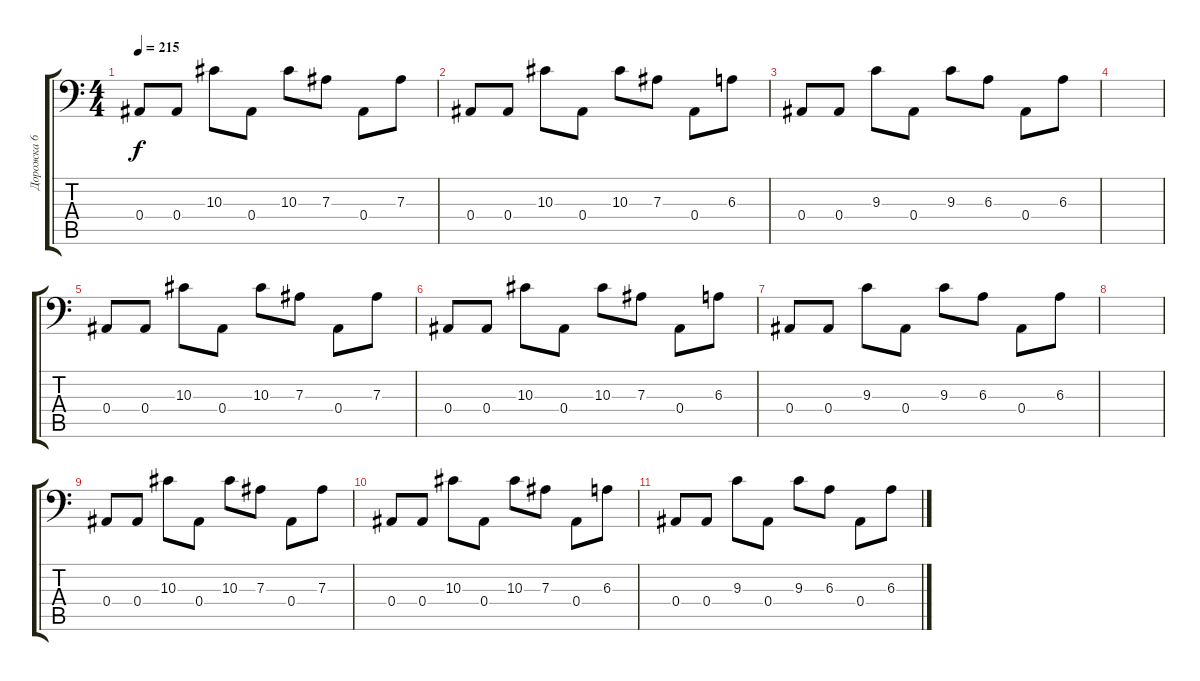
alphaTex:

\track ("Дорожка 6" "Дорожка 6") {instrument synthstrings1}
\staff {score tabs}
\tuning (C4 G3 Eb3 Bb2 F2 Bb1) {hide}
\ts (4 4)
\tempo 215
\clef f4
\ks c
0.4.8{dy f} 0.4.8 10.3.8 0.4.8 10.3.8 7.3.8 0.4.8 7.3.8 |
0.4.8 0.4.8 10.3.8 0.4.8 10.3.8 7.3.8 0.4.8 6.3.8 |
0.4.8 0.4.8 9.3.8 0.4.8 9.3.8 6.3.8 0.4.8 6.3.8 |
|
0.4.8 0.4.8 10.3.8 0.4.8 10.3.8 7.3.8 0.4.8 7.3.8 |
0.4.8 0.4.8 10.3.8 0.4.8 10.3.8 7.3.8 0.4.8 6.3.8 |
0.4.8 0.4.8 9.3.8 0.4.8 9.3.8 6.3.8 0.4.8 6.3.8 |
|
0.4.8 0.4.8 10.3.8 0.4.8 10.3.8 7.3.8 0.4.8 7.3.8 |
0.4.8 0.4.8 10.3.8 0.4.8 10.3.8 7.3.8 0.4.8 6.3.8 |
0.4.8 0.4.8 9.3.8 0.4.8 9.3.8 6.3.8 0.4.8 6.3.8
